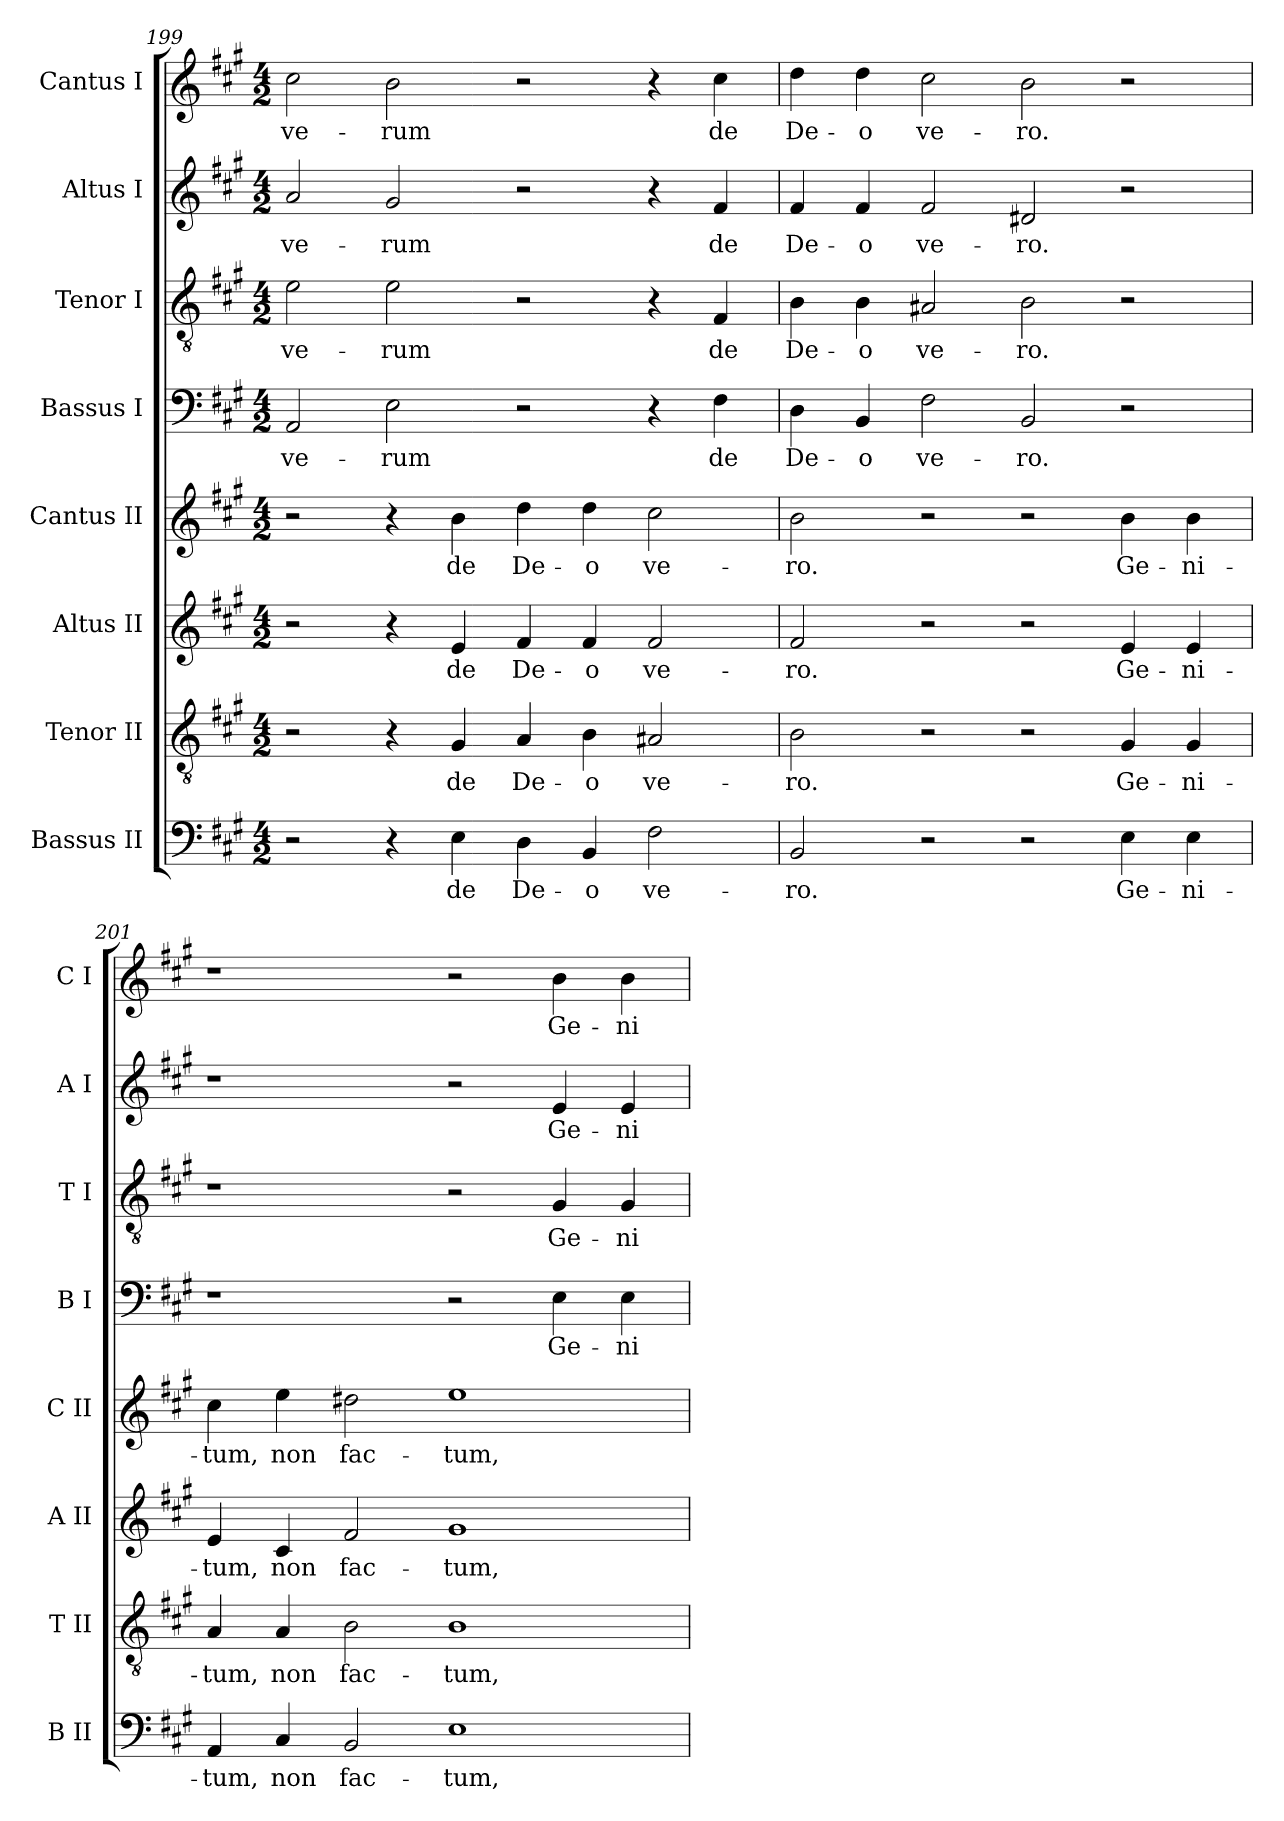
**kern	**text	**kern	**text	**kern	**text	**kern	**text	**kern	**text	**kern	**text	**kern	**text	**kern	**text
*part8	*part8	*part7	*part7	*part6	*part6	*part5	*part5	*part4	*part4	*part3	*part3	*part2	*part2	*part1	*part1
*staff8	*staff8	*staff7	*staff7	*staff6	*staff6	*staff5	*staff5	*staff4	*staff4	*staff3	*staff3	*staff2	*staff2	*staff1	*staff1
*I"Bassus II	*	*I"Tenor II	*	*I"Altus II	*	*I"Cantus II	*	*I"Bassus I	*	*I"Tenor I	*	*I"Altus I	*	*I"Cantus I	*
*I'B II	*	*I'T II	*	*I'A II	*	*I'C II	*	*I'B I	*	*I'T I	*	*I'A I	*	*I'C I	*
*clefF4	*	*clefGv2	*	*clefG2	*	*clefG2	*	*clefF4	*	*clefGv2	*	*clefG2	*	*clefG2	*
*k[f#c#g#]	*	*k[f#c#g#]	*	*k[f#c#g#]	*	*k[f#c#g#]	*	*k[f#c#g#]	*	*k[f#c#g#]	*	*k[f#c#g#]	*	*k[f#c#g#]	*
*A:	*	*A:	*	*A:	*	*A:	*	*A:	*	*A:	*	*A:	*	*A:	*
*M4/2	*	*M4/2	*	*M4/2	*	*M4/2	*	*M4/2	*	*M4/2	*	*M4/2	*	*M4/2	*
=199	=199	=199	=199	=199	=199	=199	=199	=199	=199	=199	=199	=199	=199	=199	=199
2r	.	2r	.	2r	.	2r	.	2AA/	ve-	2e\	ve-	2a/	ve-	2cc#\	ve-
4r	.	4r	.	4r	.	4r	.	2E\	-rum	2e\	-rum	2g#/	-rum	2b\	-rum
4E\	de	4G#/	de	4e/	de	4b\	de	.	.	.	.	.	.	.	.
4D\	De-	4A/	De-	4f#/	De-	4dd\	De-	2r	.	2r	.	2r	.	2r	.
4BB/	-o	4B\	-o	4f#/	-o	4dd\	-o	.	.	.	.	.	.	.	.
2F#\	ve-	2A#X/	ve-	2f#/	ve-	2cc#\	ve-	4r	.	4r	.	4r	.	4r	.
.	.	.	.	.	.	.	.	4F#\	de	4F#/	de	4f#/	de	4cc#\	de
=200	=200	=200	=200	=200	=200	=200	=200	=200	=200	=200	=200	=200	=200	=200	=200
2BB/	-ro.	2B\	-ro.	2f#/	-ro.	2b\	-ro.	4D\	De-	4B\	De-	4f#/	De-	4dd\	De-
.	.	.	.	.	.	.	.	4BB/	-o	4B\	-o	4f#/	-o	4dd\	-o
2r	.	2r	.	2r	.	2r	.	2F#\	ve-	2A#X/	ve-	2f#/	ve-	2cc#\	ve-
2r	.	2r	.	2r	.	2r	.	2BB/	-ro.	2B\	-ro.	2d#X/	-ro.	2b\	-ro.
4E\	Ge-	4G#/	Ge-	4e/	Ge-	4b\	Ge-	2r	.	2r	.	2r	.	2r	.
4E\	-ni-	4G#/	-ni-	4e/	-ni-	4b\	-ni-	.	.	.	.	.	.	.	.
!!LO:LB:g=z
=201	=201	=201	=201	=201	=201	=201	=201	=201	=201	=201	=201	=201	=201	=201	=201
4AA/	-tum,	4A/	-tum,	4e/	-tum,	4cc#\	-tum,	1r	.	1r	.	1r	.	1r	.
4C#/	non	4A/	non	4c#/	non	4ee\	non	.	.	.	.	.	.	.	.
2BB/	fac-	2B\	fac-	2f#/	fac-	2dd#X\	fac-	.	.	.	.	.	.	.	.
1E	-tum,	1B	-tum,	1g#	-tum,	1ee	-tum,	2r	.	2r	.	2r	.	2r	.
.	.	.	.	.	.	.	.	4E\	Ge-	4G#/	Ge-	4e/	Ge-	4b\	Ge-
.	.	.	.	.	.	.	.	4E\	-ni-	4G#/	-ni-	4e/	-ni-	4b\	-ni-
=	=	=	=	=	=	=	=	=	=	=	=	=	=	=	=
*-	*-	*-	*-	*-	*-	*-	*-	*-	*-	*-	*-	*-	*-	*-	*-
